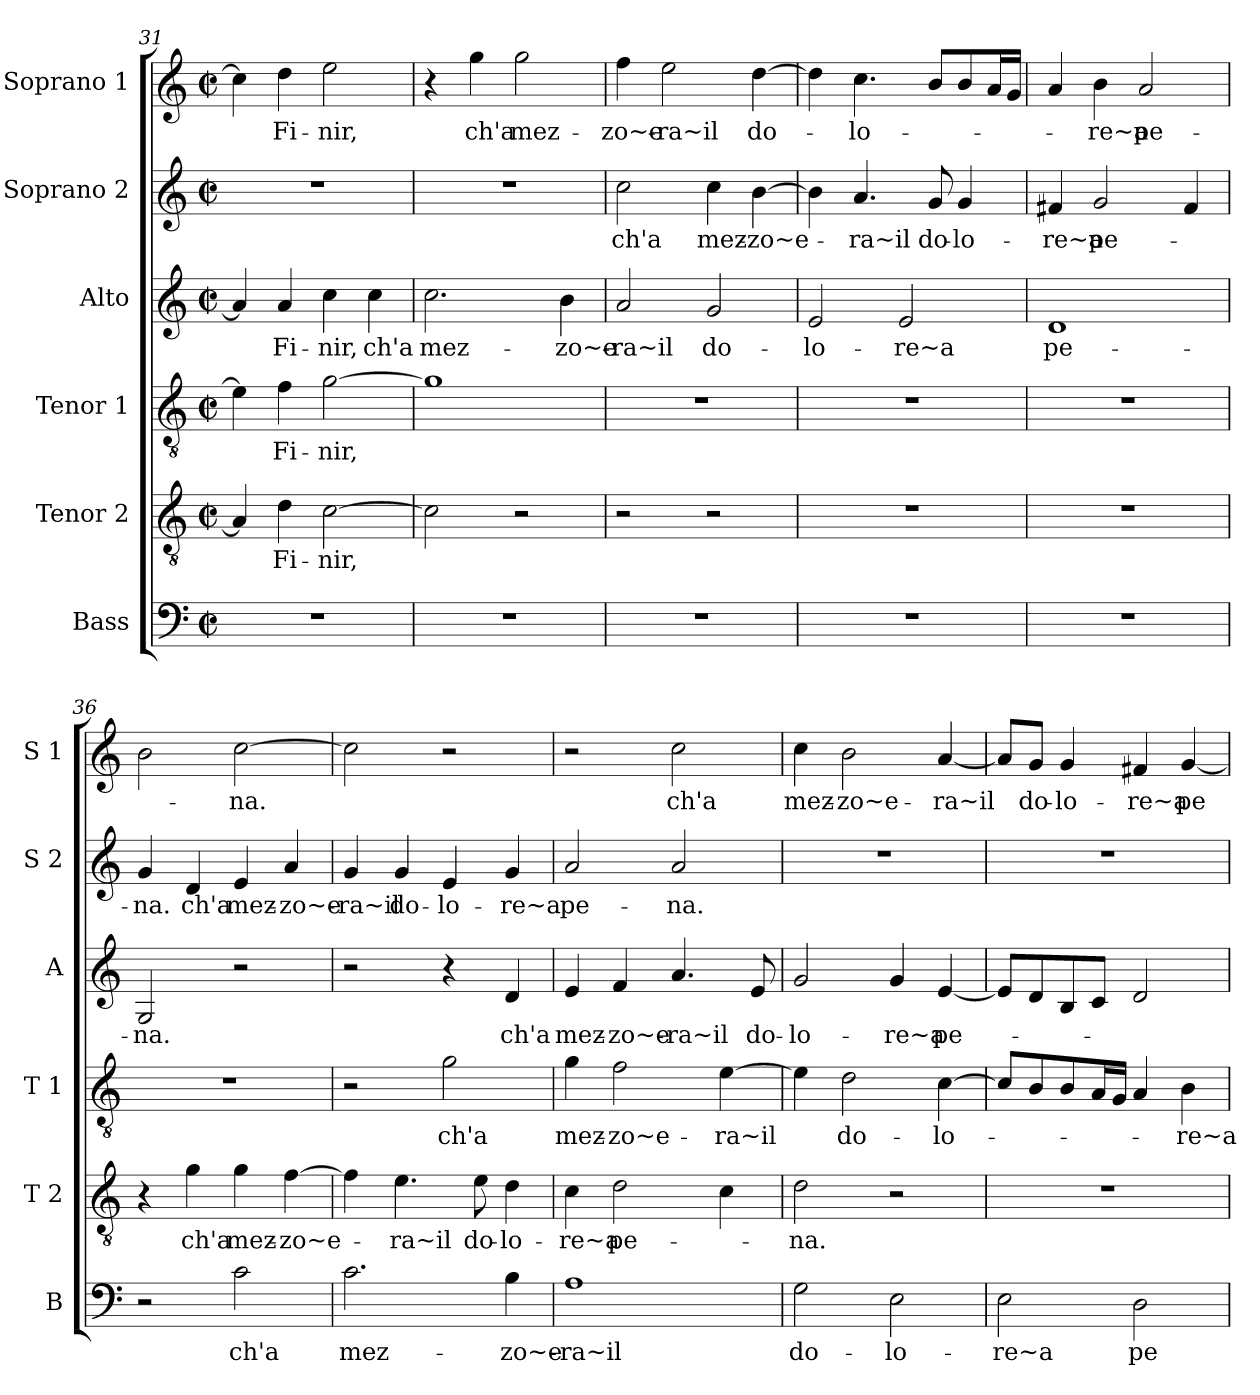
**kern	**text	**kern	**text	**kern	**text	**kern	**text	**kern	**text	**kern	**text
*part6	*part6	*part5	*part5	*part4	*part4	*part3	*part3	*part2	*part2	*part1	*part1
*staff6	*staff6	*staff5	*staff5	*staff4	*staff4	*staff3	*staff3	*staff2	*staff2	*staff1	*staff1
*I"Bass	*	*I"Tenor 2	*	*I"Tenor 1	*	*I"Alto	*	*I"Soprano 2	*	*I"Soprano 1	*
*I'B	*	*I'T 2	*	*I'T 1	*	*I'A	*	*I'S 2	*	*I'S 1	*
*clefF4	*	*clefGv2	*	*clefGv2	*	*clefG2	*	*clefG2	*	*clefG2	*
*k[]	*	*k[]	*	*k[]	*	*k[]	*	*k[]	*	*k[]	*
*C:	*	*C:	*	*C:	*	*C:	*	*C:	*	*C:	*
*M2/2	*	*M2/2	*	*M2/2	*	*M2/2	*	*M2/2	*	*M2/2	*
*met(c|)	*	*met(c|)	*	*met(c|)	*	*met(c|)	*	*met(c|)	*	*met(c|)	*
=31	=31	=31	=31	=31	=31	=31	=31	=31	=31	=31	=31
1r	.	4A/]	.	4e\]	.	4a/]	.	1r	.	4cc#\]	.
.	.	4d\	Fi-	4f\	Fi-	4a/	Fi-	.	.	4dd\	Fi-
.	.	[2c\	-nir,	[2g\	-nir,	4cc\	-nir,	.	.	2ee\	-nir,
.	.	.	.	.	.	4cc\	ch'a	.	.	.	.
=32	=32	=32	=32	=32	=32	=32	=32	=32	=32	=32	=32
1r	.	2c\]	.	1g]	.	2.cc\	mez-	1r	.	4r	.
.	.	.	.	.	.	.	.	.	.	4gg\	ch'a
.	.	2r	.	.	.	.	.	.	.	2gg\	mez-
.	.	.	.	.	.	4b\	-zo~e-	.	.	.	.
=33	=33	=33	=33	=33	=33	=33	=33	=33	=33	=33	=33
1r	.	2r	.	1r	.	2a/	-ra~il	2cc\	ch'a	4ff\	-zo~e-
.	.	.	.	.	.	.	.	.	.	2ee\	-ra~il
.	.	2r	.	.	.	2g/	do-	4cc\	mez-	.	.
.	.	.	.	.	.	.	.	[4b\	-zo~e-	[4dd\	do-
!!LO:LB:g=z
=34	=34	=34	=34	=34	=34	=34	=34	=34	=34	=34	=34
1r	.	1r	.	1r	.	2e/	-lo-	4b\]	.	4dd\]	.
.	.	.	.	.	.	.	.	4.a/	-ra~il	4.cc\	-lo-
.	.	.	.	.	.	2e/	-re~a	.	.	.	.
.	.	.	.	.	.	.	.	8g/	do-	8b/L	.
.	.	.	.	.	.	.	.	4g/	-lo-	8b/	.
.	.	.	.	.	.	.	.	.	.	16a/L	.
.	.	.	.	.	.	.	.	.	.	16g/JJ	.
=35	=35	=35	=35	=35	=35	=35	=35	=35	=35	=35	=35
1r	.	1r	.	1r	.	1d	pe-	4f#X/	-re~a	4a/	.
.	.	.	.	.	.	.	.	2g/	pe-	4b\	-re~a
.	.	.	.	.	.	.	.	.	.	2a/	pe-
.	.	.	.	.	.	.	.	4f#/	.	.	.
=36	=36	=36	=36	=36	=36	=36	=36	=36	=36	=36	=36
2r	.	4r	.	1r	.	2G/	-na.	4g/	-na.	2b\	.
.	.	4g\	ch'a	.	.	.	.	4d/	ch'a	.	.
2c\	ch'a	4g\	mez-	.	.	2r	.	4e/	mez-	[2cc\	-na.
.	.	[4f\	-zo~e-	.	.	.	.	4a/	-zo~e-	.	.
=37	=37	=37	=37	=37	=37	=37	=37	=37	=37	=37	=37
2.c\	mez-	4f\]	.	2r	.	2r	.	4g/	-ra~il	2cc\]	.
.	.	4.e\	-ra~il	.	.	.	.	4g/	do-	.	.
.	.	.	.	2g\	ch'a	4r	.	4e/	-lo-	2r	.
.	.	8e\	do-	.	.	.	.	.	.	.	.
4B\	-zo~e-	4d\	-lo-	.	.	4d/	ch'a	4g/	-re~a	.	.
=38	=38	=38	=38	=38	=38	=38	=38	=38	=38	=38	=38
1A	-ra~il	4c\	-re~a	4g\	mez-	4e/	mez-	2a/	pe-	2r	.
.	.	2d\	pe-	2f\	-zo~e-	4f/	-zo~e-	.	.	.	.
.	.	.	.	.	.	4.a/	-ra~il	2a/	-na.	2cc\	ch'a
.	.	4c\	.	[4e\	-ra~il	.	.	.	.	.	.
.	.	.	.	.	.	8e/	do-	.	.	.	.
!!LO:PB:g=z
=39	=39	=39	=39	=39	=39	=39	=39	=39	=39	=39	=39
2G\	do-	2d\	-na.	4e\]	.	2g/	-lo-	1r	.	4cc\	mez-
.	.	.	.	2d\	do-	.	.	.	.	2b\	-zo~e-
2E\	-lo-	2r	.	.	.	4g/	-re~a	.	.	.	.
.	.	.	.	[4c\	-lo-	[4e/	pe-	.	.	[4a/	-ra~il
=40	=40	=40	=40	=40	=40	=40	=40	=40	=40	=40	=40
2E\	-re~a	1r	.	8c/L]	.	8e/L]	.	1r	.	8a/L]	.
.	.	.	.	8B/	.	8d/	.	.	.	8g/J	do-
.	.	.	.	8B/	.	8B/	.	.	.	4g/	-lo-
.	.	.	.	16A/L	.	8c/J	.	.	.	.	.
.	.	.	.	16G/JJ	.	.	.	.	.	.	.
2D\	pe-	.	.	4A/	.	2d/	.	.	.	4f#X/	-re~a
.	.	.	.	4B\	-re~a	.	.	.	.	[4g/	pe-
=	=	=	=	=	=	=	=	=	=	=	=
*-	*-	*-	*-	*-	*-	*-	*-	*-	*-	*-	*-
